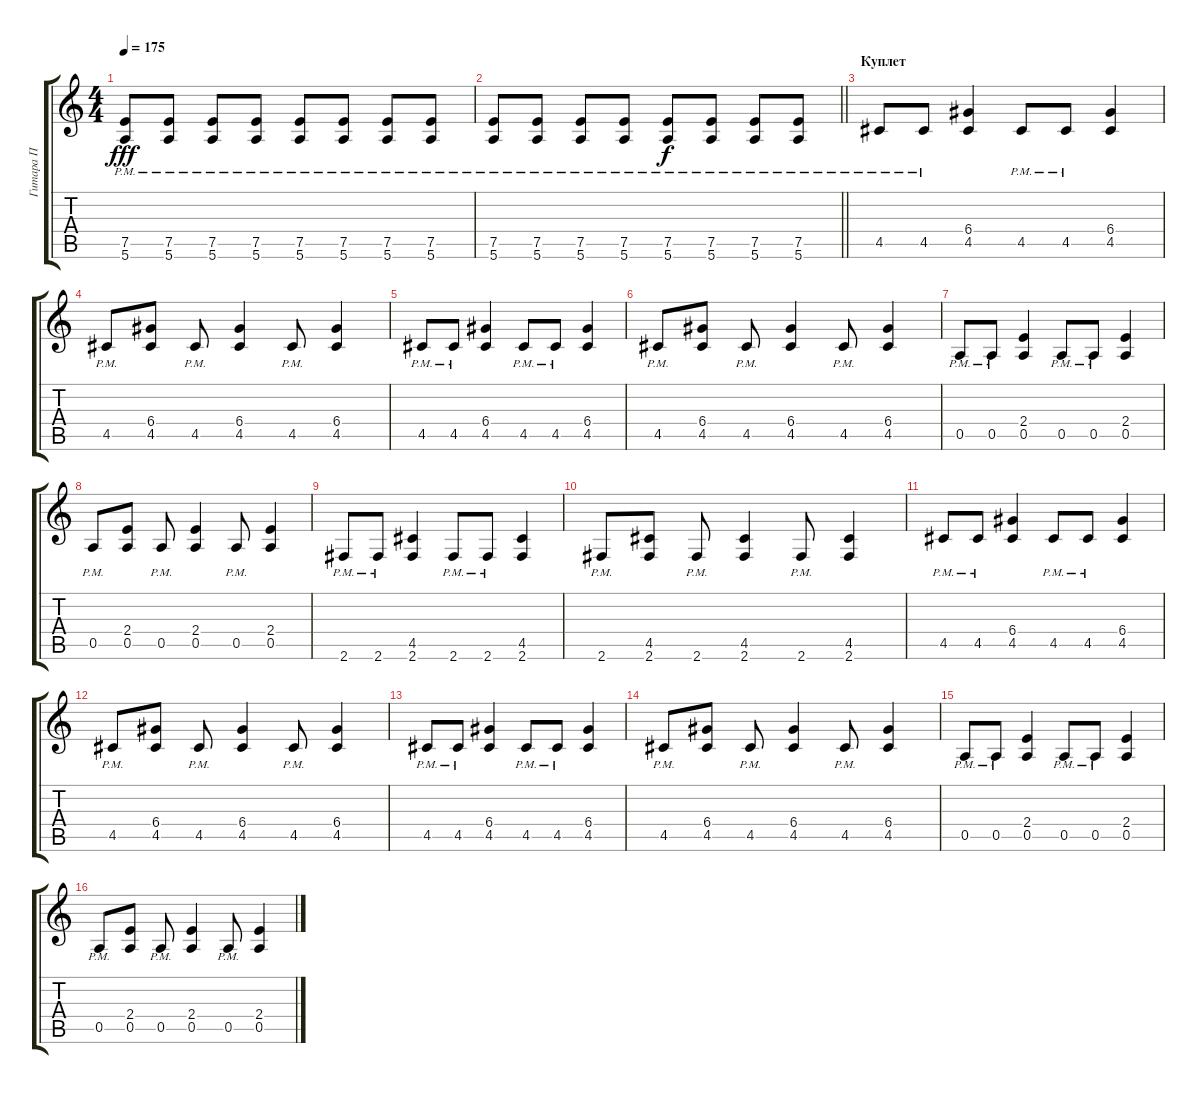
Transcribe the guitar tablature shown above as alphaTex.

\track ("Гитара П" "Гитара П") {instrument overdrivenguitar}
\staff {score tabs}
\tuning (E4 B3 G3 D3 A2 E2) {hide}
\ts (4 4)
\tempo 175
\clef g2
\ks c
(7.5{pm} 5.6{pm}).8{dy fff} (7.5{pm} 5.6{pm}).8 (7.5{pm} 5.6{pm}).8 (7.5{pm} 5.6{pm}).8 (7.5{pm} 5.6{pm}).8 (7.5{pm} 5.6{pm}).8 (7.5{pm} 5.6{pm}).8 (7.5{pm} 5.6{pm}).8 |
\barLineRight lightlight
(7.5{pm} 5.6{pm}).8 (7.5{pm} 5.6{pm}).8 (7.5{pm} 5.6{pm}).8 (7.5{pm} 5.6{pm}).8 (7.5{pm} 5.6{pm}).8{dy f} (7.5{pm} 5.6{pm}).8 (7.5{pm} 5.6{pm}).8 (7.5{pm} 5.6{pm}).8 |
\section ("" "Куплет")
4.5{pm}.8{volume 13} 4.5{pm}.8 (6.4 4.5).4 4.5{pm}.8 4.5{pm}.8 (6.4 4.5).4 |
4.5{pm}.8 (6.4 4.5).8 4.5{pm}.8 (6.4 4.5).4 4.5{pm}.8 (6.4 4.5).4 |
4.5{pm}.8 4.5{pm}.8 (6.4 4.5).4 4.5{pm}.8 4.5{pm}.8 (6.4 4.5).4 |
4.5{pm}.8 (6.4 4.5).8 4.5{pm}.8 (6.4 4.5).4 4.5{pm}.8 (6.4 4.5).4 |
0.5{pm}.8 0.5{pm}.8 (2.4 0.5).4 0.5{pm}.8 0.5{pm}.8 (2.4 0.5).4 |
0.5{pm}.8 (2.4 0.5).8 0.5{pm}.8 (2.4 0.5).4 0.5{pm}.8 (2.4 0.5).4 |
2.6{pm}.8 2.6{pm}.8 (4.5 2.6).4 2.6{pm}.8 2.6{pm}.8 (4.5 2.6).4 |
2.6{pm}.8 (4.5 2.6).8 2.6{pm}.8 (4.5 2.6).4 2.6{pm}.8 (4.5 2.6).4 |
4.5{pm}.8 4.5{pm}.8 (6.4 4.5).4 4.5{pm}.8 4.5{pm}.8 (6.4 4.5).4 |
4.5{pm}.8 (6.4 4.5).8 4.5{pm}.8 (6.4 4.5).4 4.5{pm}.8 (6.4 4.5).4 |
4.5{pm}.8 4.5{pm}.8 (6.4 4.5).4 4.5{pm}.8 4.5{pm}.8 (6.4 4.5).4 |
4.5{pm}.8 (6.4 4.5).8 4.5{pm}.8 (6.4 4.5).4 4.5{pm}.8 (6.4 4.5).4 |
0.5{pm}.8 0.5{pm}.8 (2.4 0.5).4 0.5{pm}.8 0.5{pm}.8 (2.4 0.5).4 |
0.5{pm}.8 (2.4 0.5).8 0.5{pm}.8 (2.4 0.5).4 0.5{pm}.8 (2.4 0.5).4
